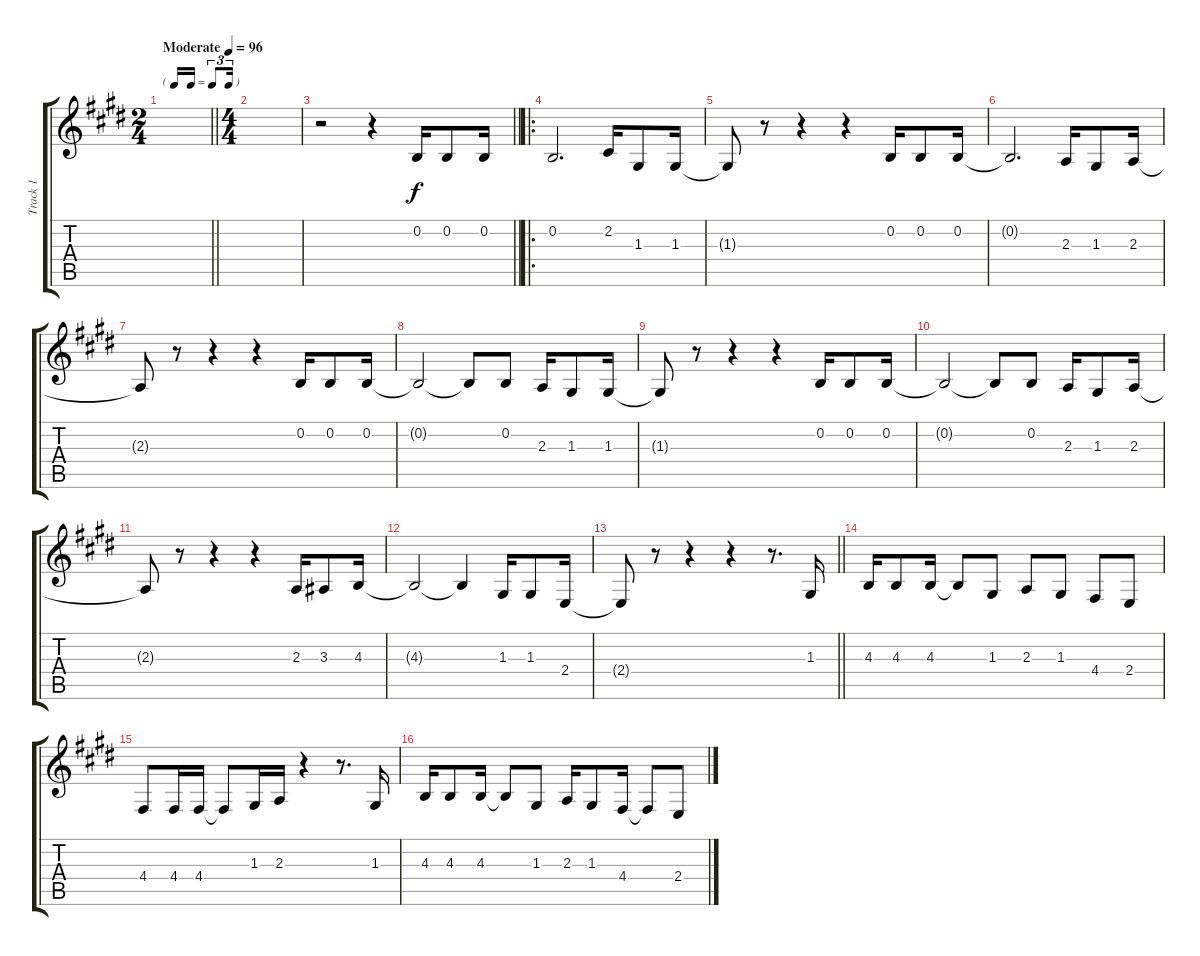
\track ("Track 1" "Track 1") {instrument tenorsax}
\staff {score tabs}
\tuning (E4 B3 G3 D3 A2 E2) {hide}
\ts (2 4)
\tf triplet16th
\tempo (96 "Moderate")
\clef g2
\barLineRight lightlight
\ks e
|
\ts (4 4)
|
\barLineRight lightlight
r.2 r.4 0.2.16 0.2.8 0.2.16 |
\ro
0.2.2{d} 2.2.16 1.3.8 1.3.16 |
1.3{t}.8 r.8 r.4 r.4 0.2.16 0.2.8 0.2.16 |
0.2{t}.2{d} 2.3.16 1.3.8 2.3.16 |
2.3{t}.8 r.8 r.4 r.4 0.2.16 0.2.8 0.2.16 |
0.2{t}.2 0.2{t}.8 0.2.8 2.3.16 1.3.8 1.3.16 |
1.3{t}.8 r.8 r.4 r.4 0.2.16 0.2.8 0.2.16 |
0.2{t}.2 0.2{t}.8 0.2.8 2.3.16 1.3.8 2.3.16 |
2.3{t}.8 r.8 r.4 r.4 2.3.16 3.3.8 4.3.16 |
4.3{t}.2 4.3{t}.4 1.3.16 1.3.8 2.4.16 |
\barLineRight lightlight
2.4{t}.8 r.8 r.4 r.4 r.8{d} 1.3.16 |
4.3.16 4.3.8 4.3.16 4.3{t}.8 1.3.8 2.3.8 1.3.8 4.4.8 2.4.8 |
4.4.8 4.4.16 4.4.16 4.4{t}.8 1.3.16 2.3.16 r.4 r.8{d} 1.3.16 |
4.3.16 4.3.8 4.3.16 4.3{t}.8 1.3.8 2.3.16 1.3.8 4.4.16 4.4{t}.8 2.4.8
